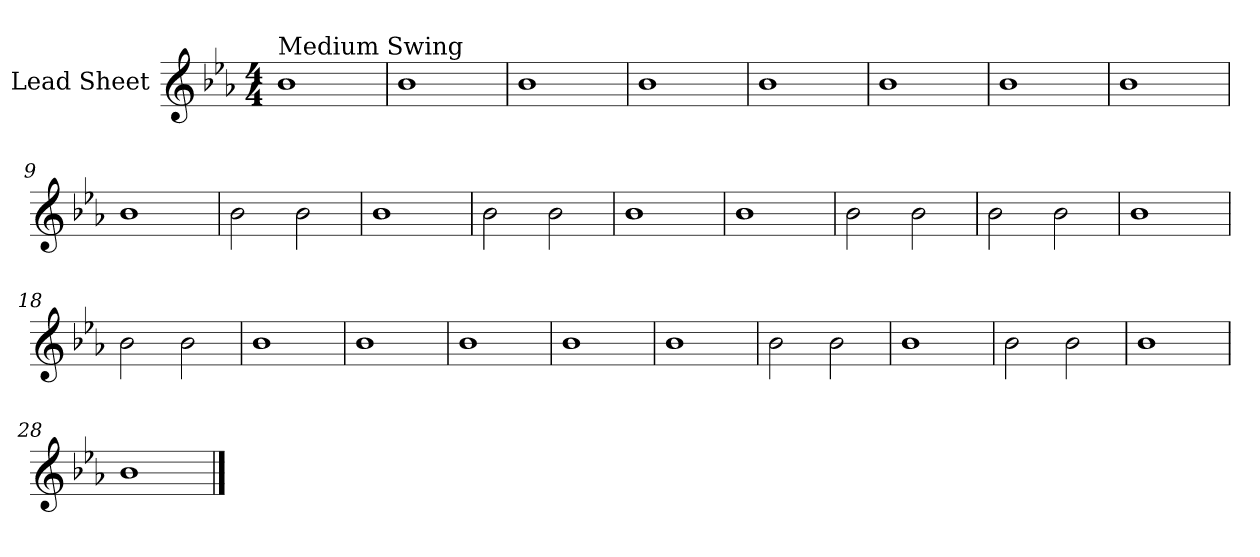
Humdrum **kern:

**kern
*part1
*staff1
*I"Lead Sheet
*clefG2
*k[b-e-a-]
*c:
*M4/4
=1
!LO:TX:a:t=Medium Swing
1b-
=2
1b-
=3
1b-
=4
1b-
!!LO:LB:g=z
=5
1b-
=6
1b-
=7
1b-
=8
1b-
!!LO:LB:g=z
=9
1b-
=10
2b-\
2b-\
=11
1b-
=12
2b-\
2b-\
!!LO:LB:g=z
=13
1b-
=14
1b-
=15
2b-\
2b-\
=16
2b-\
2b-\
!!LO:LB:g=z
=17
1b-
=18
2b-\
2b-\
=19
1b-
=20
1b-
!!LO:LB:g=z
=21
1b-
=22
1b-
=23
1b-
=24
2b-\
2b-\
!!LO:LB:g=z
=25
1b-
=26
2b-\
2b-\
=27
1b-
=28
1b-
==
*-
